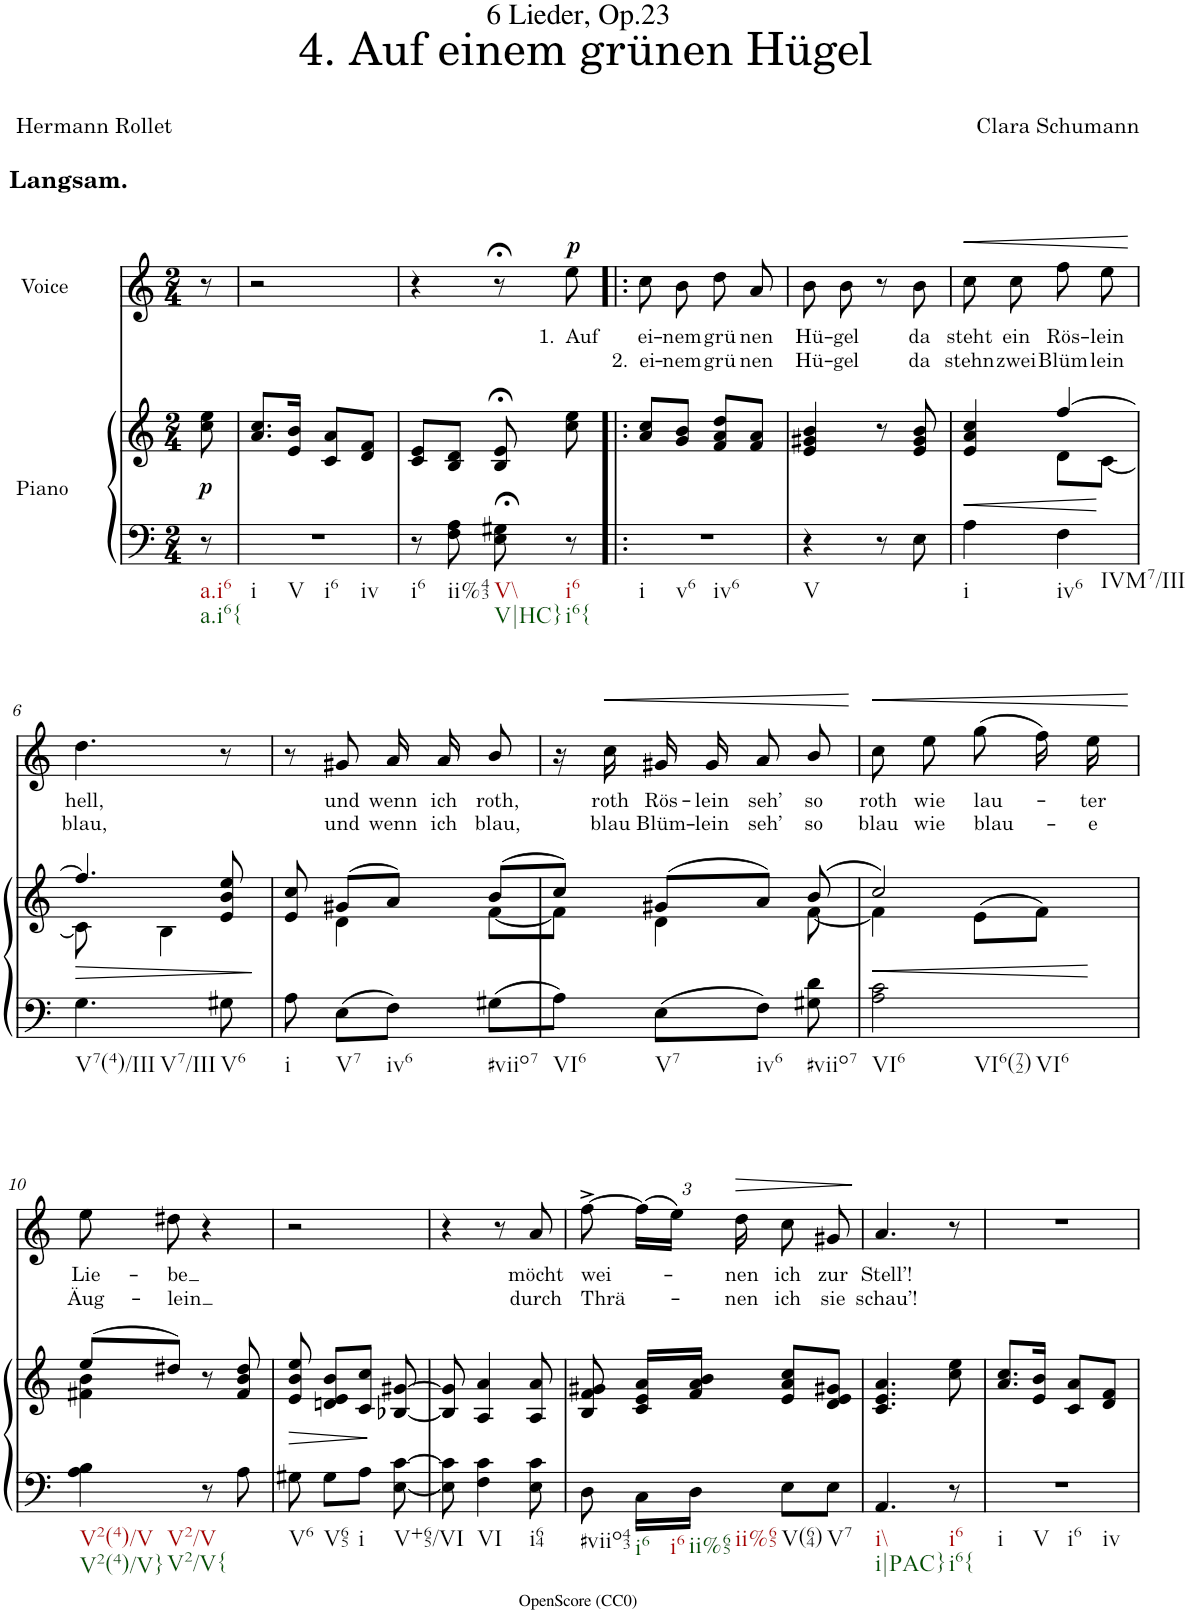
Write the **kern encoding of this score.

**kern	**kern	**dynam	**kern	**text	**text	**dynam
*part2	*part2	*part2	*part1	*part1	*part1	*part1
*staff3	*staff2	*staff2/3	*staff1	*staff1	*staff1	*staff1
*I"Piano	*	*	*I"Voice	*	*	*
*I'Pno	*	*	*	*	*	*
*clefF4	*clefG2	*	*clefG2	*	*	*
*k[]	*k[]	*	*k[]	*	*	*
*M2/4	*M2/4	*	*M2/4	*	*	*
=	=	=	=	=	=	=
!	!	!	!LO:TX:a:B:t=Langsam.	!	!	!
!LO:TX:b:t=a.i6	!	!	!	!	!	!
!LO:TX:b:t=a.i6{	!	!	!	!	!	!
!	!	!LO:DY:b	!	!	!	!
8r	8cc\ 8ee\	p	8r	.	.	.
=1	=1	=1	=1	=1	=1	=1
!LO:TX:b:t=i	!	!	!	!	!	!
!LO:TX:b:t=V	!	!	!	!	!	!
!LO:TX:b:t=i6	!	!	!	!	!	!
!LO:TX:b:t=iv	!	!	!	!	!	!
2r	8.a/ 8.cc/L	.	2r	.	.	.
.	16e/ 16b/Jk	.	.	.	.	.
.	8c/ 8a/L	.	.	.	.	.
.	8d/ 8f/J	.	.	.	.	.
=2	=2	=2	=2	=2	=2	=2
!LO:TX:b:t=i6	!	!	!	!	!	!
8r	8c/ 8e/L	.	4r	.	.	.
!LO:TX:b:t=ii%43	!	!	!	!	!	!
8F\ 8A\	8B/ 8d/J	.	.	.	.	.
!LO:TX:b:t=V\\	!	!	!	!	!	!
!LO:TX:b:t=V|HC}	!	!	!	!	!	!
8E\;< 8G#X\;<	8B/;< 8e/;<	.	8r;<	.	.	.
!LO:TX:b:t=i6	!	!	!	!	!	!
!LO:TX:b:t=i6{	!	!	!	!	!	!
!	!	!	!	!LO:LY:b	!	!LO:DY:a
8r	8cc\ 8ee\	.	8ee\	1. Auf	.	p
=3!|:	=3!|:	=3!|:	=3!|:	=3!|:	=3!|:	=3!|:
!LO:TX:b:t=i	!	!	!	!	!	!
!LO:TX:b:t=v6	!	!	!	!	!	!
!LO:TX:b:t=iv6	!	!	!	!	!	!
!	!	!	!	!LO:LY:b	!LO:LY:b	!
2r	8a/ 8cc/L	.	8cc\	ei-	2. ei-	.
!	!	!	!	!LO:LY:b	!LO:LY:b	!
.	8g/ 8b/J	.	8b\	-nem	-nem	.
!	!	!	!	!LO:LY:b	!LO:LY:b	!
.	8f/ 8a/ 8dd/L	.	8dd\	grü-	grü-	.
!	!	!	!	!LO:LY:b	!LO:LY:b	!
.	8f/ 8a/J	.	8a/	-nen	-nen	.
=4	=4	=4	=4	=4	=4	=4
!LO:TX:b:t=V	!	!	!	!	!	!
!	!	!	!	!LO:LY:b	!LO:LY:b	!
4r	4e/ 4g#X/ 4b/	.	8b\	Hü-	Hü-	.
!	!	!	!	!LO:LY:b	!LO:LY:b	!
.	.	.	8b\	-gel	-gel	.
8r	8r	.	8r	.	.	.
!	!	!	!	!LO:LY:b	!LO:LY:b	!
8E\	8e/ 8g#/ 8b/	.	8b\	da	da	.
=5	=5	=5	=5	=5	=5	=5
!LO:TX:b:t=i	!	!	!	!	!	!
!	!	!LO:HP:b	!	!LO:LY:b	!LO:LY:b	!LO:HP:b
*	*^	*	*	*	*	*
4A\	4e/ 4a/ 4cc/	4ryy	<	8cc\	steht	stehn	<
!	!	!	!	!	!LO:LY:b	!LO:LY:b	!
.	.	.	.	8cc\	ein	zwei	.
!LO:TX:b:t=iv6	!	!	!	!	!	!	!
!LO:TX:b:t=IVM7/III	!	!	!	!	!	!	!
!	!	!	!	!	!LO:LY:b	!LO:LY:b	!
4F\	[4ff/	8d\L	.	8ff\	Rös-	Blüm-	.
!	!	!	!	!	!LO:LY:b	!LO:LY:b	!
.	.	[8c\J	.	8ee\	-lein	-lein	.
*	*v	*v	*	*	*	*	*
.	.	[	.	.	.	[
!!LO:LB:g=z
=6	=6	=6	=6	=6	=6	=6
!LO:TX:b:t=V7(4)/III	!	!	!	!	!	!
!LO:TX:b:t=V7/III	!	!	!	!	!	!
!	!	!LO:HP:b	!	!LO:LY:b	!LO:LY:b	!
*	*^	*	*	*	*	*
4.G\	4.ff/]	8c\]	>	4.dd\	hell,	blau,	.
.	.	4B\	.	.	.	.	.
!LO:TX:b:t=V6	!	!	!	!	!	!	!
8G#X\	8e/ 8b/ 8ee/	8ryy	.	8r	.	.	.
*	*v	*v	*	*	*	*	*
.	.	]	.	.	.	.
=7	=7	=7	=7	=7	=7	=7
*	*^	*	*	*	*	*
!LO:TX:b:t=i	!	!	!	!	!	!	!
8A\	8e/ 8cc/	8ryy	.	8r	.	.	.
!LO:TX:b:t=V7	!	!	!	!	!	!	!
!	!	!	!	!	!LO:LY:b	!LO:LY:b	!
8E\L	(8g#X/L	4d\	.	8g#X/	und	und	.
!LO:TX:b:t=iv6	!	!	!	!	!	!	!
!	!	!	!	!	!LO:LY:b	!LO:LY:b	!
8F\J	8a/J)	.	.	16a/	wenn	wenn	.
!	!	!	!	!	!LO:LY:b	!LO:LY:b	!
.	.	.	.	16a/	ich	ich	.
!LO:TX:b:t=#viio7	!	!	!	!	!	!	!
!	!	!	!	!	!LO:LY:b	!LO:LY:b	!
8G#X\L	(8b/L	[8f\L	.	8b/	roth,	blau,	.
=8	=8	=8	=8	=8	=8	=8	=8
!LO:TX:b:t=VI6	!	!	!	!	!	!	!
8A\J	8cc/J)	8f\J]	.	16r	.	.	.
!	!	!	!	!	!LO:LY:b	!LO:LY:b	!LO:HP:b
.	.	.	.	16cc\	roth	blau	<
!LO:TX:b:t=V7	!	!	!	!	!	!	!
!	!	!	!	!	!LO:LY:b	!LO:LY:b	!
8E\L	(8g#X/L	4d\	.	16g#X/	Rös-	Blüm-	.
!	!	!	!	!	!LO:LY:b	!LO:LY:b	!
.	.	.	.	16g#/	-lein	-lein	.
!LO:TX:b:t=iv6	!	!	!	!	!	!	!
!	!	!	!	!	!LO:LY:b	!LO:LY:b	!
8F\J	8a/J)	.	.	8a/	seh’	seh’	.
!LO:TX:b:t=#viio7	!	!	!	!	!	!	!
!	!	!	!	!	!LO:LY:b	!LO:LY:b	!
8G#X\ 8d\	(8b/	[8f\	.	8b/	so	so	.
*	*v	*v	*	*	*	*	*
.	.	.	.	.	.	[
=9	=9	=9	=9	=9	=9	=9
!LO:TX:b:t=VI6	!	!	!	!	!	!
!LO:TX:b:t=VI6(72)	!	!	!	!	!	!
!LO:TX:b:t=VI6	!	!	!	!	!	!
!	!	!LO:HP:b	!	!LO:LY:b	!LO:LY:b	!LO:HP:b
*	*^	*	*	*	*	*
2A\ 2c\	2cc/)	4f\]	<	8cc\	roth	blau	<
!	!	!	!	!	!LO:LY:b	!LO:LY:b	!
.	.	.	.	8ee\	wie	wie	.
!	!	!	!	!	!LO:LY:b	!LO:LY:b	!
.	.	(>8e\L	.	(8gg\	lau-	blau-	.
.	.	8f\J)	.	16ff\)	.	.	.
!	!	!	!	!	!LO:LY:b	!LO:LY:b	!
.	.	.	.	16ee\	ter	e	.
*	*v	*v	*	*	*	*	*
.	.	[	.	.	.	[
!!LO:LB:g=z
=10	=10	=10	=10	=10	=10	=10
*	*^	*	*	*	*	*
!LO:TX:b:t=V2(4)/V	!	!	!	!	!	!	!
!LO:TX:b:t=V2(4)/V}	!	!	!	!	!	!	!
!LO:TX:b:t=V2/V	!	!	!	!	!	!	!
!LO:TX:b:t=V2/V{	!	!	!	!	!	!	!
!	!	!	!	!	!LO:LY:b	!LO:LY:b	!
4A\ 4B\	(8ee/L	4f#X\ 4b\	.	8ee\	Lie-	Äug-	.
!	!	!	!	!	!LO:LY:b	!LO:LY:b	!
.	8dd#X/J)	.	.	8dd#X\	-be	-lein	.
8r	8r	4ryy	.	4r	.	.	.
8A\	8f#/ 8b/ 8dd#/	.	.	.	.	.	.
*	*v	*v	*	*	*	*	*
=11	=11	=11	=11	=11	=11	=11
!LO:TX:b:t=V6	!	!	!	!	!	!
!	!	!LO:HP:b	!	!	!	!
8G#X\	8e/ 8b/ 8ee/	>	2r	.	.	.
!LO:TX:b:t=V65	!	!	!	!	!	!
8G#\L	8dn/ 8e/ 8b/L	.	.	.	.	.
!LO:TX:b:t=i	!	!	!	!	!	!
8A\J	8c/ 8cc/J	.	.	.	.	.
!LO:TX:b:t=V+65/VI	!	!	!	!	!	!
[8E\ [8c\	[8B-X/ [8g#X/	]	.	.	.	.
=12	=12	=12	=12	=12	=12	=12
8E\] 8c\]	8B-/] 8g#/]	.	4r	.	.	.
!LO:TX:b:t=VI	!	!	!	!	!	!
4F\ 4c\	4A/ 4a/	.	.	.	.	.
.	.	.	8r	.	.	.
!LO:TX:b:t=i64	!	!	!	!	!	!
!	!	!	!	!LO:LY:b	!LO:LY:b	!
8E\ 8c\	8A/ 8a/	.	8a/	möcht	durch	.
=13	=13	=13	=13	=13	=13	=13
!LO:TX:b:t=#viio43	!	!	!	!	!	!
!	!	!	!	!LO:LY:b	!LO:LY:b	!
8D\	8B/ 8f/ 8g#X/	.	[8ff^\	wei-	Thrä-	.
*	*	*	*Xbrackettup	*	*	*
!LO:TX:b:t=i6	!	!	!	!	!	!
!LO:TX:b:t=i6	!	!	!	!	!	!
16C\LL	16c/ 16e/ 16a/LL	.	(24ff\LL]	.	.	.
.	.	.	24ee\JJ)	.	.	.
!LO:TX:b:t=ii%65	!	!	!	!	!	!
!LO:TX:b:t=ii%65	!	!	!	!	!	!
16D\JJ	16f/ 16a/ 16b/JJ	.	.	.	.	.
!	!	!	!	!LO:LY:b	!LO:LY:b	!LO:HP:b
.	.	.	24dd\	nen	nen	>
!LO:TX:b:t=V(64)	!	!	!	!	!	!
!	!	!	!	!LO:LY:b	!LO:LY:b	!
8E\L	8e/ 8a/ 8cc/L	.	8cc\	ich	ich	.
!LO:TX:b:t=V7	!	!	!	!	!	!
!	!	!	!	!LO:LY:b	!LO:LY:b	!
8E\J	8d/ 8e/ 8g#X/J	.	8g#X/	zur	sie	.
.	.	.	.	.	.	]
=14	=14	=14	=14	=14	=14	=14
!LO:TX:b:t=i\\	!	!	!	!	!	!
!LO:TX:b:t=i|PAC}	!	!	!	!	!	!
!	!	!	!	!LO:LY:b	!LO:LY:b	!
4.AA/	4.c/ 4.e/ 4.a/	.	4.a/	Stell’!	schau’!	.
!LO:TX:b:t=i6	!	!	!	!	!	!
!LO:TX:b:t=i6{	!	!	!	!	!	!
8r	8cc\ 8ee\	.	8r	.	.	.
=15	=15	=15	=15	=15	=15	=15
!LO:TX:b:t=i	!	!	!	!	!	!
!LO:TX:b:t=V	!	!	!	!	!	!
!LO:TX:b:t=i6	!	!	!	!	!	!
!LO:TX:b:t=iv	!	!	!	!	!	!
2r	8.a/ 8.cc/L	.	2r	.	.	.
.	16e/ 16b/Jk	.	.	.	.	.
.	8c/ 8a/L	.	.	.	.	.
.	8d/ 8f/J	.	.	.	.	.
=	=	=	=	=	=	=
*-	*-	*-	*-	*-	*-	*-
